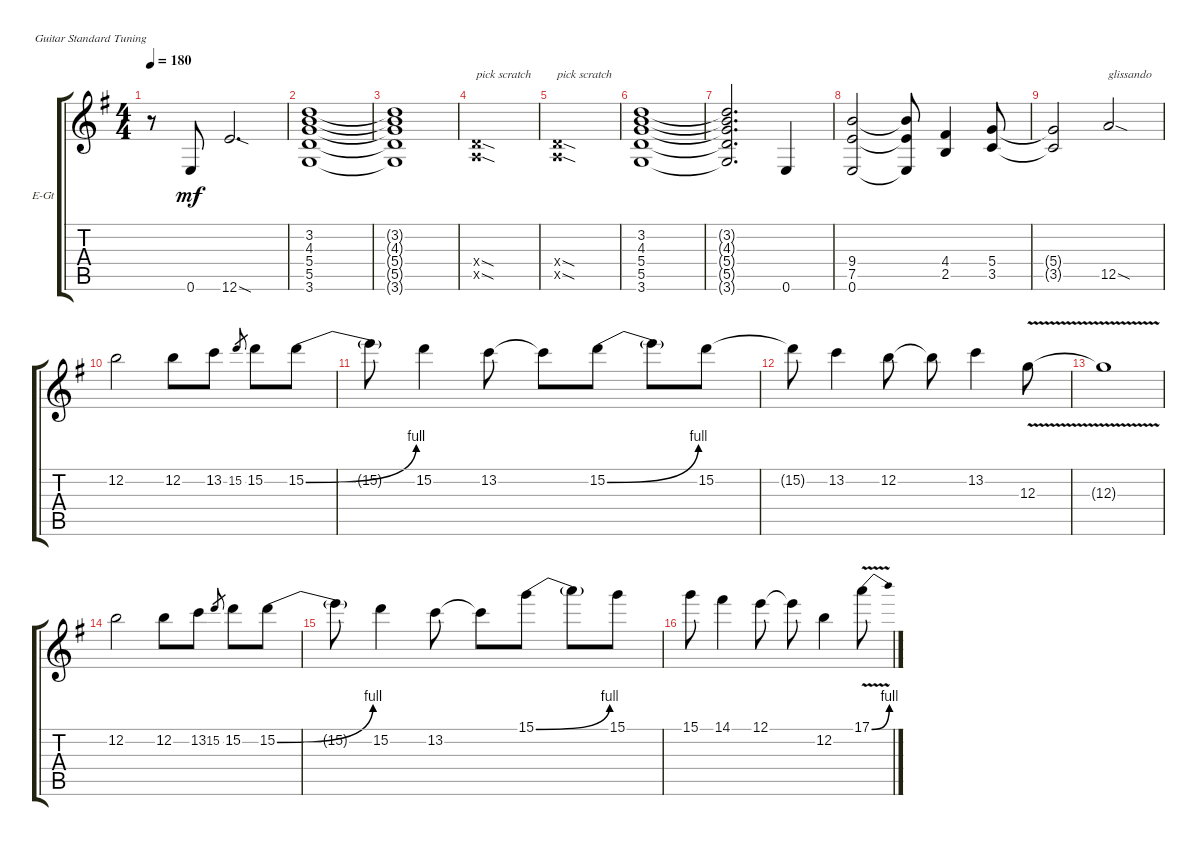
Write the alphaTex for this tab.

\defaultSystemsLayout 4
\bracketExtendMode groupsimilarinstruments
\firstSystemTrackNameOrientation horizontal
\otherSystemsTrackNameOrientation horizontal
\track ("Electric Guitar" "E-Gt") {instrument overdrivenguitar}
\staff {score tabs}
\tuning (E4 B3 G3 D3 A2 E2)
\ts (4 4)
\tempo 180
\clef g2
\ks g
r.8{dy mf instrument overdrivenguitar} 0.6.8 12.6{sod}.2{d} |
(3.6 5.5 5.4 4.3 3.2).1 |
(3.6{t} 5.5{t} 5.4{t} 4.3{t} 3.2{t}).1 |
(0.5{sod x} 0.4{sod x}).1{txt "pick scratch"} |
(0.5{sod x} 0.4{sod x}).1{txt "pick scratch"} |
(3.6 5.5 5.4 4.3 3.2).1 |
(3.6{t} 5.5{t} 5.4{t} 4.3{t} 3.2{t}).2{d} 0.6.4 |
(0.6 7.5 9.4).2 (9.4{t} 7.5{t} 0.6{t}).8 (2.5 4.4).4 (3.5 5.4).8 |
(3.5{t} 5.4{t}).2 12.5{sod}.2{txt "glissando"} |
12.2.2 12.2.8 13.2.8 15.2.8{gr} 15.2.8 15.2{be (bend 0 0 15 4)}.8 |
15.2{t}.8 15.2.4 13.2.8 13.2{t}.8 15.2{be (bend 0 0 15 4)}.8 15.2{t}.8 15.2.8 |
15.2{t}.8 13.2.4 12.2.8 12.2{t}.8 13.2.4 12.3{v}.8 |
12.3{v t}.1 |
12.2.2 12.2.8 13.2.8 15.2.8{gr} 15.2.8 15.2{be (bend 0 0 15 4)}.8 |
15.2{t}.8 15.2.4 13.2.8 13.2{t}.8 15.1{be (bend 0 0 15 4)}.8 15.1{t}.8 15.1.8 |
15.1.8 14.1.4 12.1.8 12.1{t}.8 12.2.4 17.1{be (bend 0 0 15 4) v}.8
